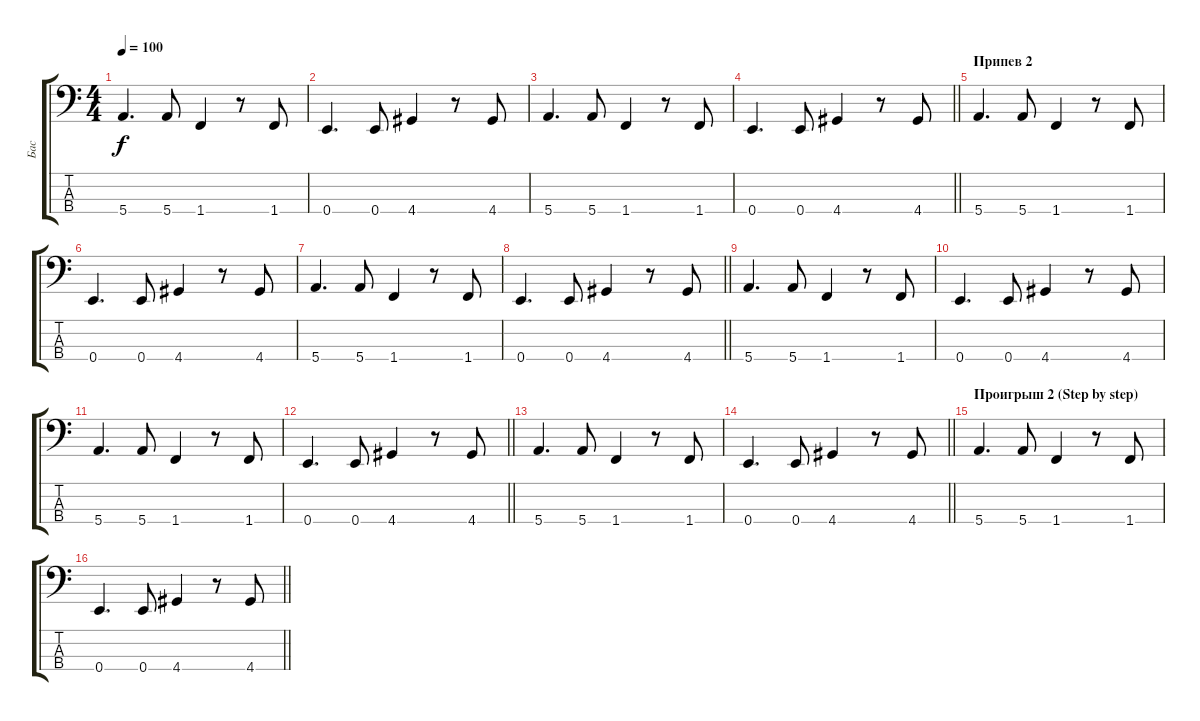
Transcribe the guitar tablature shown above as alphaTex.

\track ("Бас" "Бас") {instrument electricbassfinger}
\staff {score tabs}
\tuning (G2 D2 A1 E1) {hide}
\ts (4 4)
\tempo 100
\clef f4
\ks c
5.4.4{d dy f} 5.4.8 1.4.4 r.8 1.4.8 |
0.4.4{d} 0.4.8 4.4.4 r.8 4.4.8 |
5.4.4{d} 5.4.8 1.4.4 r.8 1.4.8 |
\barLineRight lightlight
0.4.4{d} 0.4.8 4.4.4 r.8 4.4.8 |
\section ("" "Припев 2")
5.4.4{d} 5.4.8 1.4.4 r.8 1.4.8 |
0.4.4{d} 0.4.8 4.4.4 r.8 4.4.8 |
5.4.4{d} 5.4.8 1.4.4 r.8 1.4.8 |
\barLineRight lightlight
0.4.4{d} 0.4.8 4.4.4 r.8 4.4.8 |
5.4.4{d} 5.4.8 1.4.4 r.8 1.4.8 |
0.4.4{d} 0.4.8 4.4.4 r.8 4.4.8 |
5.4.4{d} 5.4.8 1.4.4 r.8 1.4.8 |
\barLineRight lightlight
0.4.4{d} 0.4.8 4.4.4 r.8 4.4.8 |
5.4.4{d} 5.4.8 1.4.4 r.8 1.4.8 |
\barLineRight lightlight
0.4.4{d} 0.4.8 4.4.4 r.8 4.4.8 |
\section ("" "Проигрыш 2 (Step by step)")
5.4.4{d} 5.4.8 1.4.4 r.8 1.4.8 |
\barLineRight lightlight
0.4.4{d} 0.4.8 4.4.4 r.8 4.4.8
